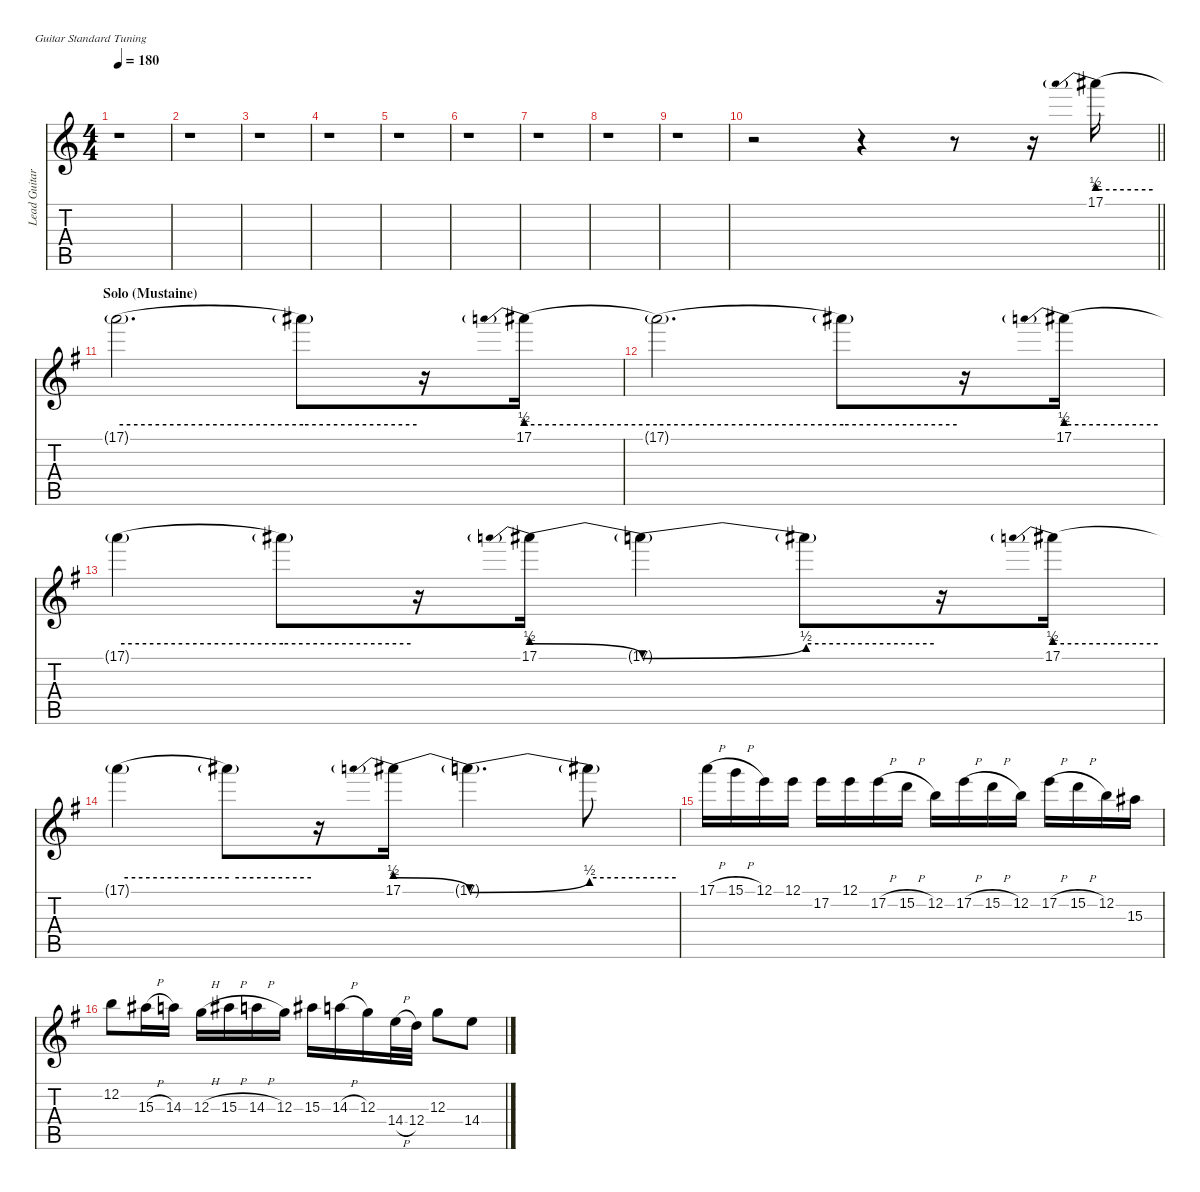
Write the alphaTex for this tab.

\defaultSystemsLayout 4
\hideDynamics
\bracketExtendMode nobrackets
\firstSystemTrackNameMode fullname
\otherSystemsTrackNameOrientation horizontal
\track ("Lead Guitar" "dist.guit.") {instrument distortionguitar}
\staff {score tabs}
\tuning (E4 B3 G3 D3 A2 E2)
\ts (4 4)
\tempo 180
\clef g2
\ks c
r.1{dy f beam Down} |
r.1{beam Down} |
r.1{beam Down} |
r.1{beam Down} |
r.1{beam Down} |
r.1{beam Down} |
r.1{beam Down} |
r.1{beam Down} |
r.1{beam Down} |
\barLineRight lightlight
r.2{beam Down} r.4{beam Down} r.8{beam Down} r.16{beam Down} 17.1{be (prebend 0 2 60 2)}.16{beam Down} |
\section ("" "Solo (Mustaine)")
\ks g
17.1{be (hold 0 2 60 2) t}.2{d beam Down} 17.1{be (hold 0 2 60 2) t}.8{beam Down} r.16{beam Down} 17.1{be (prebend 0 2 60 2)}.16{beam Down} |
17.1{be (hold 0 2 60 2) t}.2{d beam Down} 17.1{be (hold 0 2 60 2) t}.8{beam Down} r.16{beam Down} 17.1{be (prebend 0 2 60 2)}.16{beam Down} |
17.1{be (hold 0 2 60 2) t}.4{beam Down} 17.1{be (hold 0 2 60 2) t}.8{beam Down} r.16{beam Down} 17.1{be (prebendrelease 0 2 60 0)}.16{beam Down} 17.1{be (bend 0 0 60 2) t acc forcenatural}.4{beam Down} 17.1{be (hold 0 2 60 2) t}.8{beam Down} r.16{beam Down} 17.1{be (prebend 0 2 60 2)}.16{beam Down} |
17.1{be (hold 0 2 60 2) t}.4{beam Down} 17.1{be (hold 0 2 60 2) t}.8{beam Down} r.16{beam Down} 17.1{be (prebendrelease 0 2 60 0)}.16{beam Down} 17.1{be (bend 0 0 60 2) t acc forcenatural}.4{d beam Down} 17.1{be (hold 0 2 60 2) t}.8{beam Down} |
17.1{h acc forcenatural}.16{beam Down} 15.1{h acc forcenatural}.16{beam Down} 12.1{acc forcenatural}.16{beam Down} 12.1{acc forcenatural}.16{beam Down} 17.2{acc forcenatural}.16{beam Down} 12.1{acc forcenatural}.16{beam Down} 17.2{h acc forcenatural}.16{beam Down} 15.2{h acc forcenatural}.16{beam Down} 12.2{acc forcenatural}.16{beam Down} 17.2{h acc forcenatural}.16{beam Down} 15.2{h acc forcenatural}.16{beam Down} 12.2{acc forcenatural}.16{beam Down} 17.2{h acc forcenatural}.16{beam Down} 15.2{h acc forcenatural}.16{beam Down} 12.2{acc forcenatural}.16{beam Down} 15.3{acc #}.16{beam Down} |
12.2{acc forcenatural}.8{beam Down} 15.3{h acc #}.16{beam Down} 14.3{acc forcenatural}.16{beam Down} 12.3{h acc forcenatural}.16{beam Down} 15.3{h acc #}.16{beam Down} 14.3{h acc forcenatural}.16{beam Down} 12.3{acc forcenatural}.16{beam Down} 15.3{acc #}.16{beam Down} 14.3{h acc forcenatural}.16{beam Down} 12.3{acc forcenatural}.16{beam Down} 14.4{h acc forcenatural}.32{beam Down} 12.4{acc forcenatural}.32{beam Down} 12.3{acc forcenatural}.8{beam Down} 14.4{acc forcenatural}.8{beam Down}
